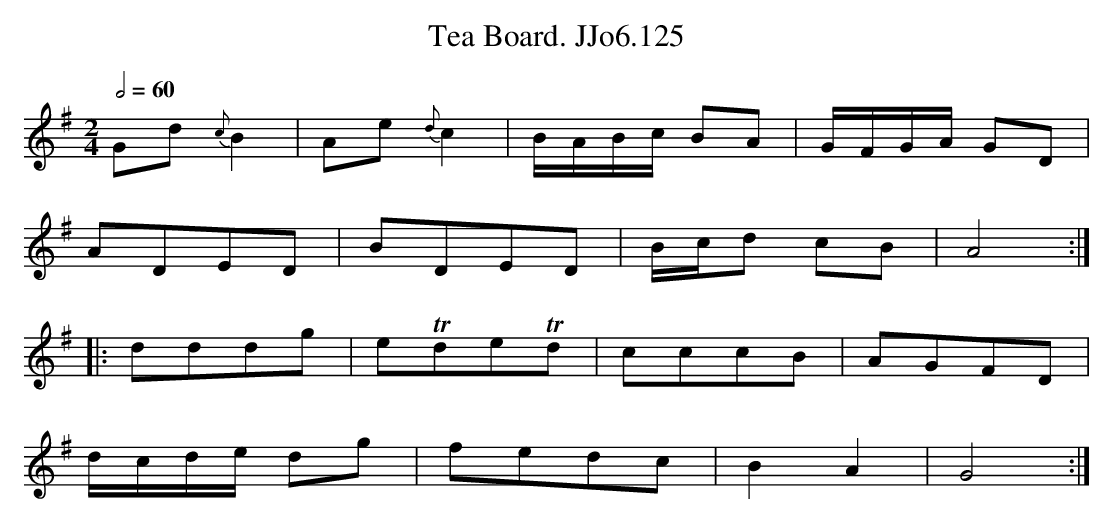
X:1
T:Tea Board. JJo6.125
M:2/4
L:1/8
Q:2/4=60
K:G
Gd {c}B2 | Ae {d}c2 | B/A/B/c/ BA | G/F/G/A/ GD |
ADED | BDED | B/c/d cB | A4 :|
|:dddg | eTdeTd | cccB | AGFD |
d/c/d/e/ dg | fedc | B2 A2 | G4 :|
